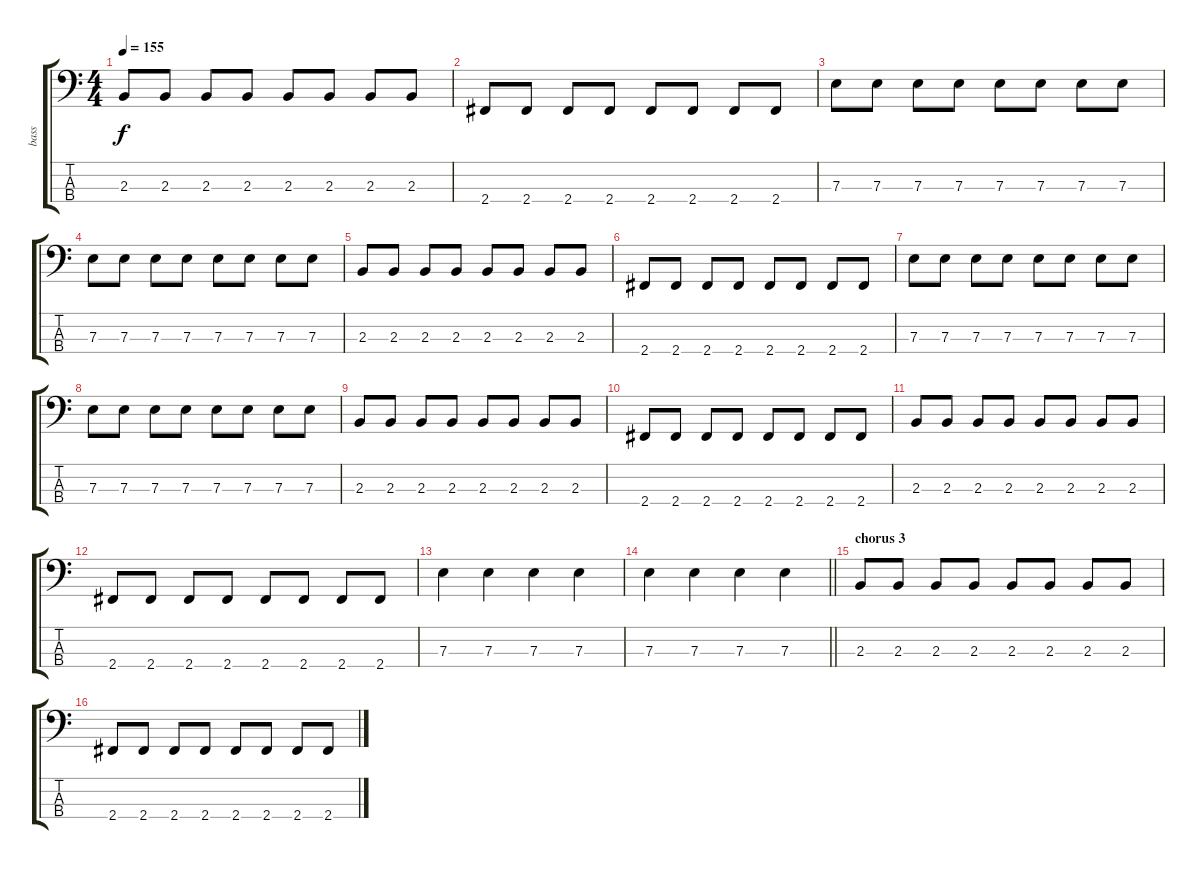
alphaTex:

\track ("bass" "bass") {instrument electricbassfinger}
\staff {score tabs}
\tuning (G2 D2 A1 E1) {hide}
\ts (4 4)
\tempo 155
\clef f4
\ks c
2.3.8{dy f} 2.3.8 2.3.8 2.3.8 2.3.8 2.3.8 2.3.8 2.3.8 |
2.4.8 2.4.8 2.4.8 2.4.8 2.4.8 2.4.8 2.4.8 2.4.8 |
7.3.8 7.3.8 7.3.8 7.3.8 7.3.8 7.3.8 7.3.8 7.3.8 |
7.3.8 7.3.8 7.3.8 7.3.8 7.3.8 7.3.8 7.3.8 7.3.8 |
2.3.8 2.3.8 2.3.8 2.3.8 2.3.8 2.3.8 2.3.8 2.3.8 |
2.4.8 2.4.8 2.4.8 2.4.8 2.4.8 2.4.8 2.4.8 2.4.8 |
7.3.8 7.3.8 7.3.8 7.3.8 7.3.8 7.3.8 7.3.8 7.3.8 |
7.3.8 7.3.8 7.3.8 7.3.8 7.3.8 7.3.8 7.3.8 7.3.8 |
2.3.8 2.3.8 2.3.8 2.3.8 2.3.8 2.3.8 2.3.8 2.3.8 |
2.4.8 2.4.8 2.4.8 2.4.8 2.4.8 2.4.8 2.4.8 2.4.8 |
2.3.8 2.3.8 2.3.8 2.3.8 2.3.8 2.3.8 2.3.8 2.3.8 |
2.4.8 2.4.8 2.4.8 2.4.8 2.4.8 2.4.8 2.4.8 2.4.8 |
7.3.4 7.3.4 7.3.4 7.3.4 |
\barLineRight lightlight
7.3.4 7.3.4 7.3.4 7.3.4 |
\section ("" "chorus 3")
2.3.8 2.3.8 2.3.8 2.3.8 2.3.8 2.3.8 2.3.8 2.3.8 |
2.4.8 2.4.8 2.4.8 2.4.8 2.4.8 2.4.8 2.4.8 2.4.8
